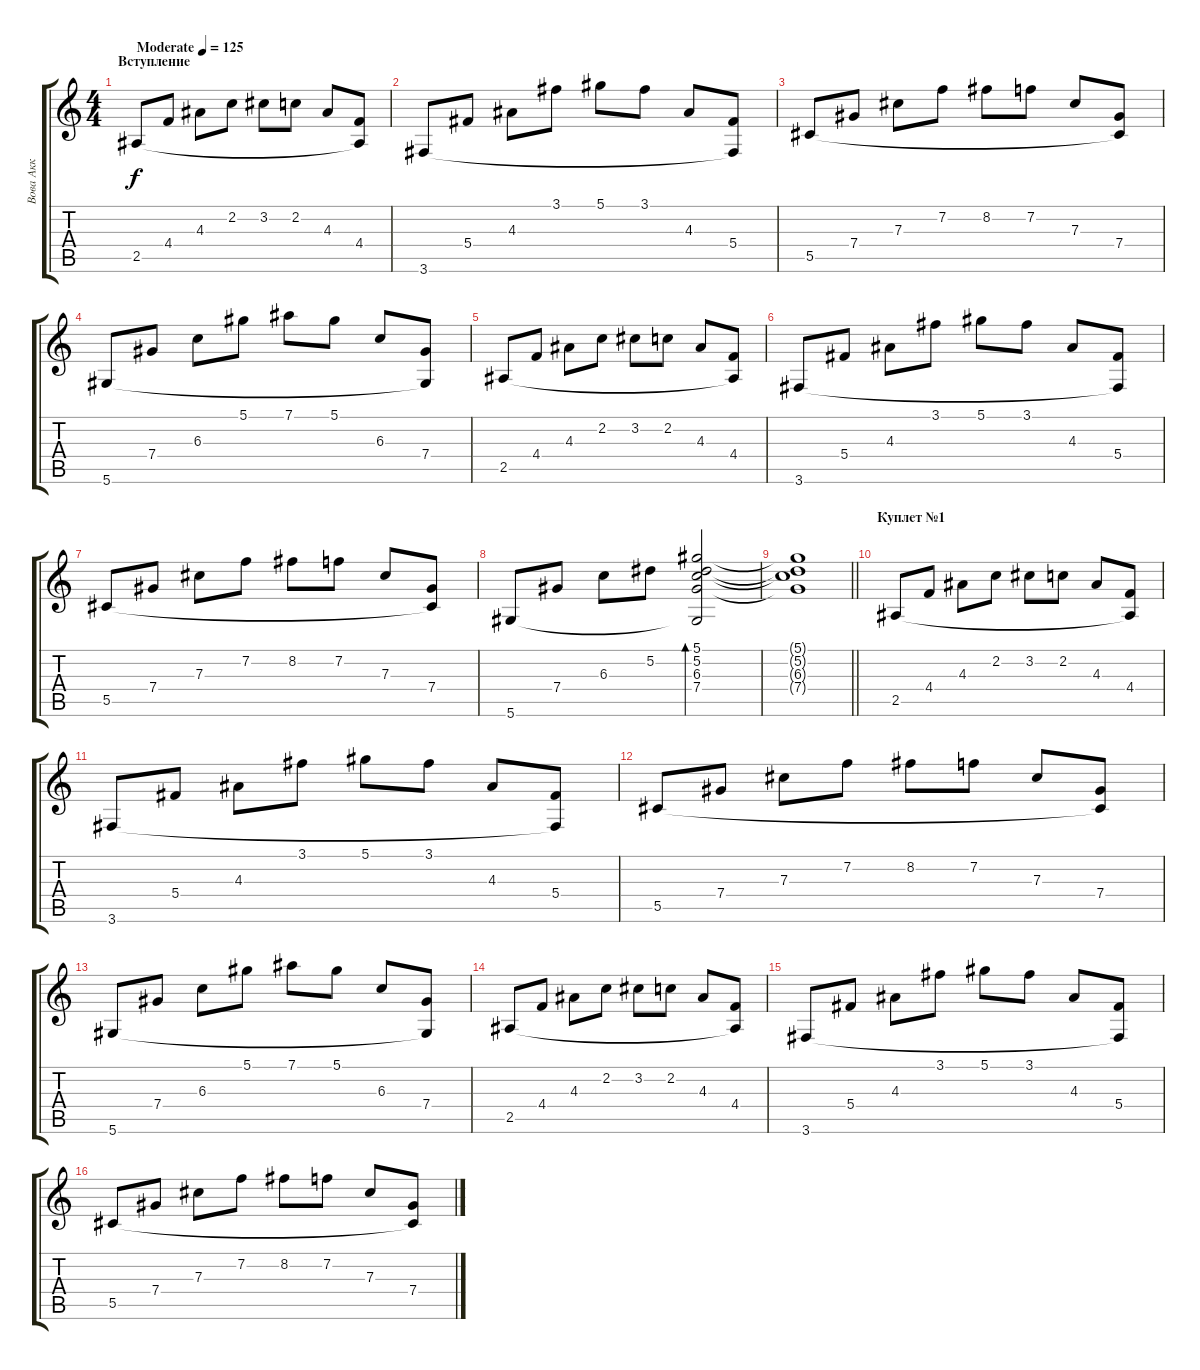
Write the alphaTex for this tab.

\track ("Вова Акк" "Вова Акк") {instrument acousticguitarsteel}
\staff {score tabs}
\tuning (Eb4 Bb3 Gb3 Db3 Ab2 Eb2) {hide}
\ts (4 4)
\section ("" "Вступление")
\tempo (125 "Moderate")
\clef g2
\ks c
2.5.8{dy f instrument acousticguitarsteel} 4.4.8 4.3.8 2.2.8 3.2.8 2.2.8 4.3.8 (4.4 2.5{t}).8 |
3.6.8 5.4.8 4.3.8 3.1.8 5.1.8 3.1.8 4.3.8 (5.4 3.6{t}).8 |
5.5.8 7.4.8 7.3.8 7.2.8 8.2.8 7.2.8 7.3.8 (7.4 5.5{t}).8 |
5.6.8 7.4.8 6.3.8 5.1.8 7.1.8 5.1.8 6.3.8 (7.4 5.6{t}).8 |
2.5.8 4.4.8 4.3.8 2.2.8 3.2.8 2.2.8 4.3.8 (4.4 2.5{t}).8 |
3.6.8 5.4.8 4.3.8 3.1.8 5.1.8 3.1.8 4.3.8 (5.4 3.6{t}).8 |
5.5.8 7.4.8 7.3.8 7.2.8 8.2.8 7.2.8 7.3.8 (7.4 5.5{t}).8 |
5.6.8 7.4.8 6.3.8 5.2.8 (5.1 5.2 6.3 7.4 5.6{t}).2{bd 240} |
\barLineRight lightlight
(5.1{t} 5.2{t} 6.3{t} 7.4{t}).1 |
\section ("" "Куплет №1")
2.5.8 4.4.8 4.3.8 2.2.8 3.2.8 2.2.8 4.3.8 (4.4 2.5{t}).8 |
3.6.8 5.4.8 4.3.8 3.1.8 5.1.8 3.1.8 4.3.8 (5.4 3.6{t}).8 |
5.5.8 7.4.8 7.3.8 7.2.8 8.2.8 7.2.8 7.3.8 (7.4 5.5{t}).8 |
5.6.8 7.4.8 6.3.8 5.1.8 7.1.8 5.1.8 6.3.8 (7.4 5.6{t}).8 |
2.5.8 4.4.8 4.3.8 2.2.8 3.2.8 2.2.8 4.3.8 (4.4 2.5{t}).8 |
3.6.8 5.4.8 4.3.8 3.1.8 5.1.8 3.1.8 4.3.8 (5.4 3.6{t}).8 |
5.5.8 7.4.8 7.3.8 7.2.8 8.2.8 7.2.8 7.3.8 (7.4 5.5{t}).8
